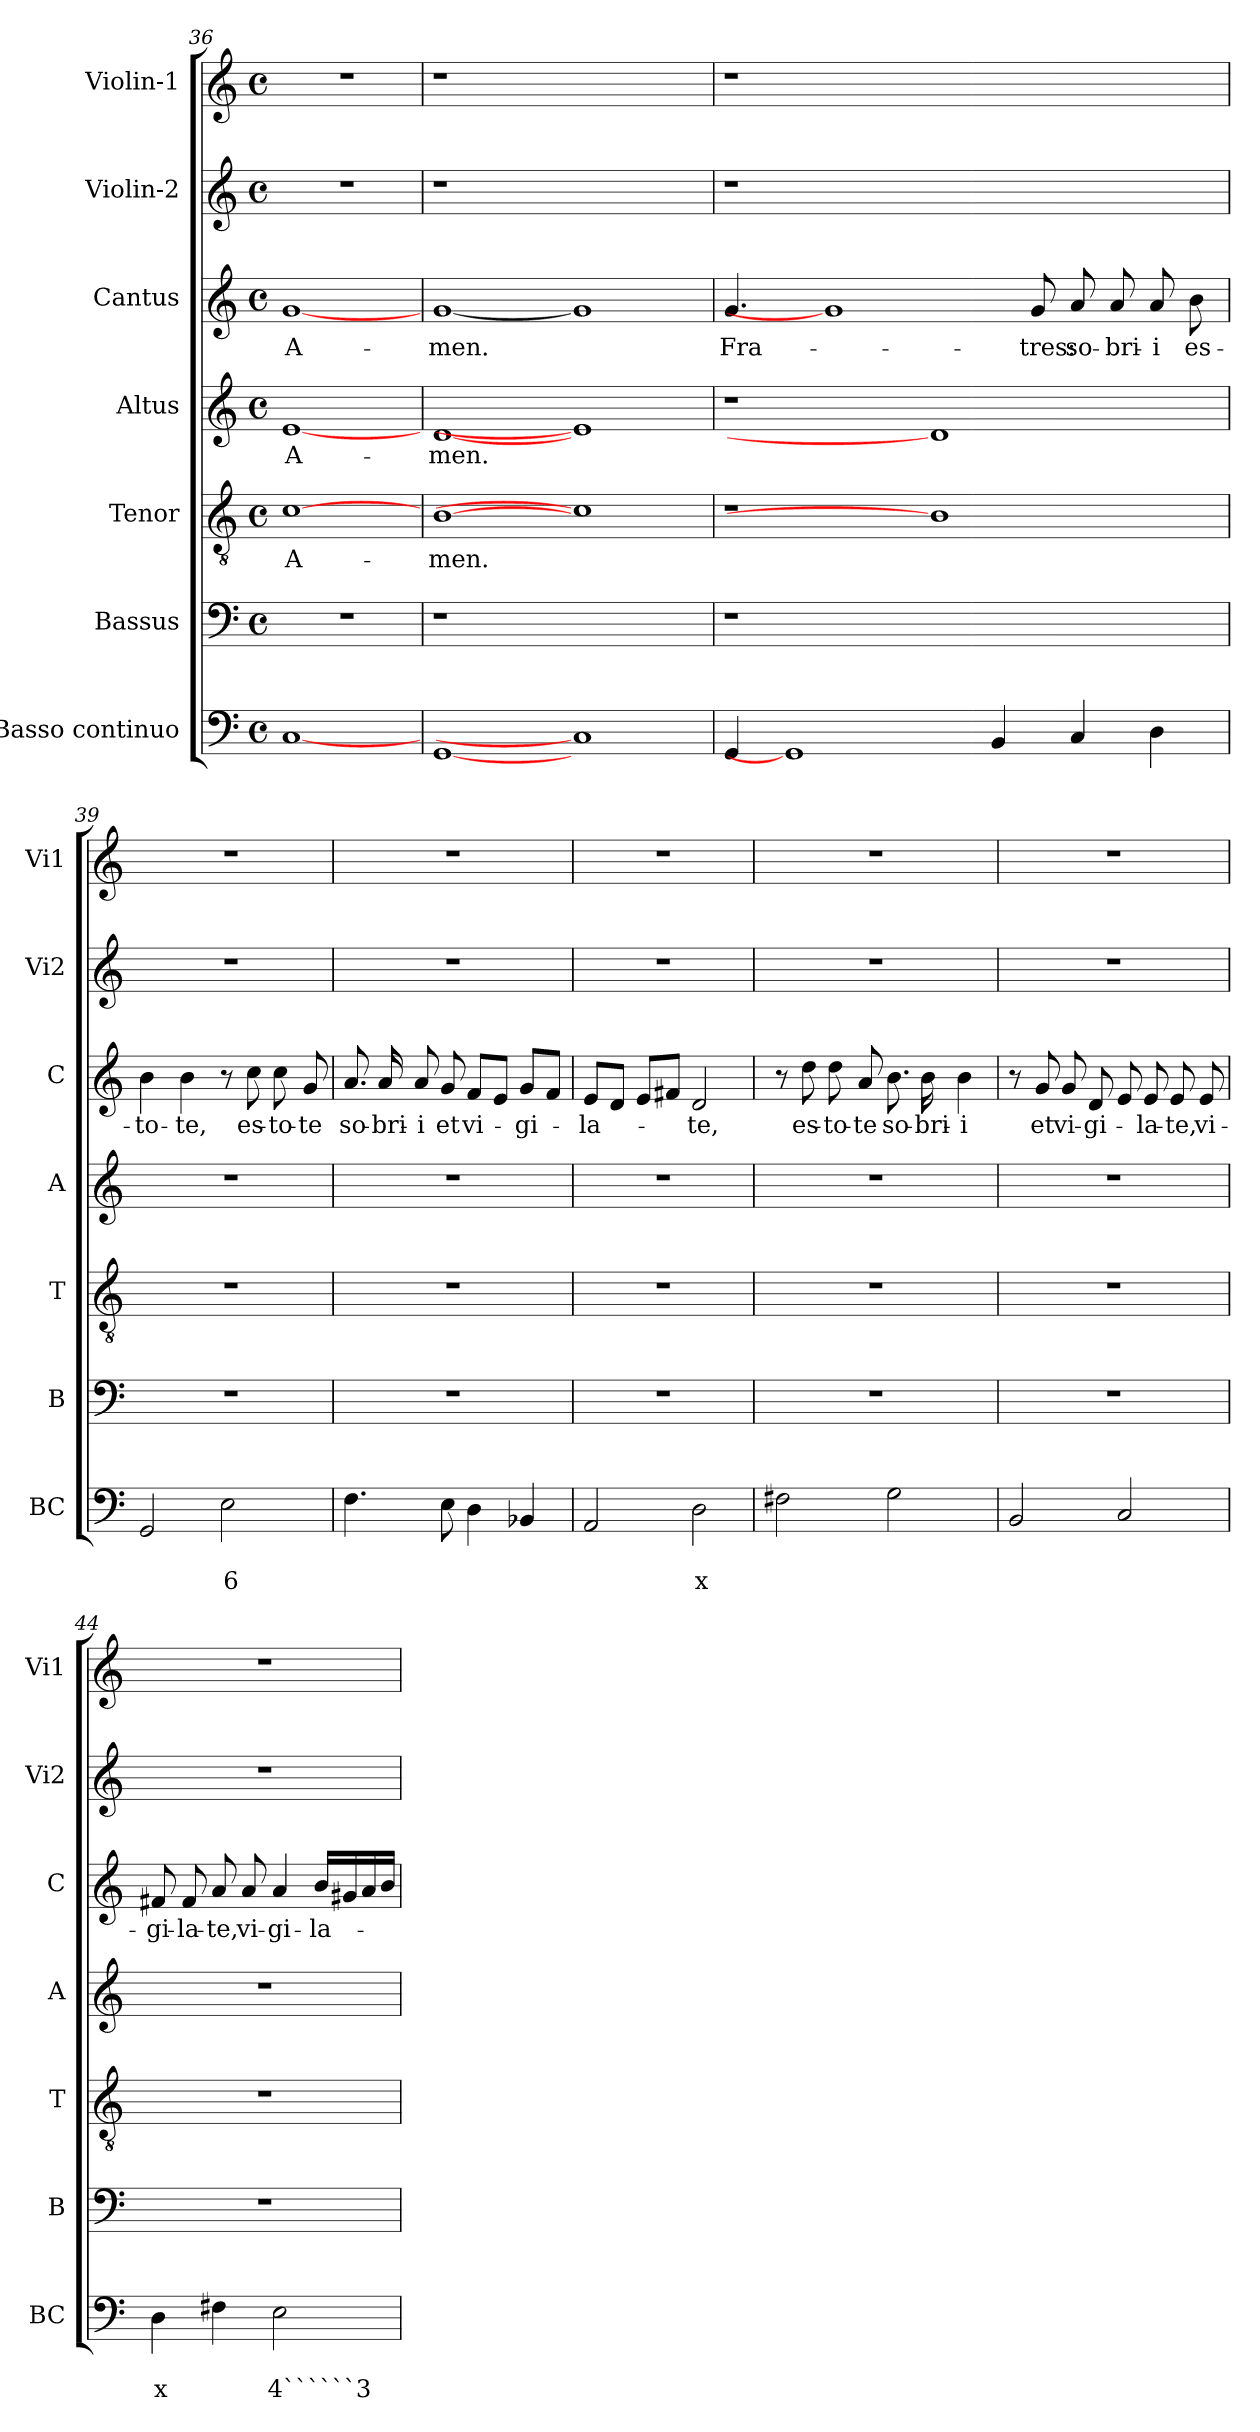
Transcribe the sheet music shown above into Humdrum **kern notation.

**kern	**text	**text	**kern	**kern	**text	**kern	**text	**kern	**text	**kern	**kern
*part7	*part7	*part7	*part6	*part5	*part5	*part4	*part4	*part3	*part3	*part2	*part1
*staff7	*staff7	*staff7	*staff6	*staff5	*staff5	*staff4	*staff4	*staff3	*staff3	*staff2	*staff1
*I"Basso continuo	*	*	*I"Bassus	*I"Tenor	*	*I"Altus	*	*I"Cantus	*	*I"Violin-2	*I"Violin-1
*I'BC	*	*	*I'B	*I'T	*	*I'A	*	*I'C	*	*I'Vi2	*I'Vi1
*clefF4	*	*	*clefF4	*clefGv2	*	*clefG2	*	*clefG2	*	*clefG2	*clefG2
*k[]	*	*	*k[]	*k[]	*	*k[]	*	*k[]	*	*k[]	*k[]
*C:	*	*	*C:	*C:	*	*C:	*	*C:	*	*C:	*C:
*M4/4	*	*	*M4/4	*M4/4	*	*M4/4	*	*M4/4	*	*M4/4	*M4/4
*met(c)	*	*	*met(c)	*met(c)	*	*met(c)	*	*met(c)	*	*met(c)	*met(c)
=36	=36	=36	=36	=36	=36	=36	=36	=36	=36	=36	=36
!	!	!	!	!	!LO:LY:b	!	!LO:LY:b	!	!LO:LY:b	!	!
[1C	.	.	1r	[1c	A-	[1e	A-	[1g	A-	1r	1r
=37	=37	=37	=37	=37	=37	=37	=37	=37	=37	=37	=37
!	!	!	!	!	!LO:LY:b	!	!LO:LY:b	!	!LO:LY:b	!	!
[1GG	.	.	1r	[1B	-men.	[1d	-men.	[1g	-men.	1r	1r
1C]	.	.	1ryy	1c]	.	1e]	.	1g]	.	1ryy	1ryy
!!LO:PB:g=z
=38!	=38!	=38!	=38!	=38!	=38!	=38!	=38!	=38!	=38!	=38!	=38!
!	!	!	!	!	!	!	!	!	!LO:LY:b	!	!
4GG/	.	.	1r	1r	.	1r	.	4.g/	Fra-	1r	1r
1GG]	.	.	.	.	.	.	.	.	.	.	.
.	.	.	.	.	.	.	.	1g]	.	.	.
.	.	.	1ryy	1B]	.	1d]	.	.	.	1ryy	1ryy
4BB/	.	.	.	.	.	.	.	.	.	.	.
!	!	!	!	!	!	!	!	!	!LO:LY:b	!	!
.	.	.	.	.	.	.	.	8g/	-tres:	.	.
!	!	!	!	!	!	!	!	!	!LO:LY:b	!	!
4C/	.	.	.	.	.	.	.	8a/	so-	.	.
!	!	!	!	!	!	!	!	!	!LO:LY:b	!	!
.	.	.	.	.	.	.	.	8a/	-bri-	.	.
!	!	!	!	!	!	!	!	!	!LO:LY:b	!	!
4D\	.	.	.	.	.	.	.	8a/	-i	.	.
!	!	!	!	!	!	!	!	!	!LO:LY:b	!	!
.	.	.	.	.	.	.	.	8b\	es-	.	.
=39	=39	=39	=39	=39	=39	=39	=39	=39	=39	=39	=39
!	!	!	!	!	!	!	!	!	!LO:LY:b	!	!
2GG/	.	.	1r	1r	.	1r	.	4b\	-to-	1r	1r
!	!	!	!	!	!	!	!	!	!LO:LY:b	!	!
.	.	.	.	.	.	.	.	4b\	-te,	.	.
!	!	!LO:LY:b	!	!	!	!	!	!	!	!	!
2E\	.	6	.	.	.	.	.	8r	.	.	.
!	!	!	!	!	!	!	!	!	!LO:LY:b	!	!
.	.	.	.	.	.	.	.	8cc\	es-	.	.
!	!	!	!	!	!	!	!	!	!LO:LY:b	!	!
.	.	.	.	.	.	.	.	8cc\	-to-	.	.
!	!	!	!	!	!	!	!	!	!LO:LY:b	!	!
.	.	.	.	.	.	.	.	8g/	-te	.	.
=40	=40	=40	=40	=40	=40	=40	=40	=40	=40	=40	=40
!	!	!	!	!	!	!	!	!	!LO:LY:b	!	!
4.F\	.	.	1r	1r	.	1r	.	8.a/	so-	1r	1r
!	!	!	!	!	!	!	!	!	!LO:LY:b	!	!
.	.	.	.	.	.	.	.	16a/	-bri-	.	.
!	!	!	!	!	!	!	!	!	!LO:LY:b	!	!
.	.	.	.	.	.	.	.	8a/	-i	.	.
!	!	!	!	!	!	!	!	!	!LO:LY:b	!	!
8E\	.	.	.	.	.	.	.	8g/	et	.	.
!	!	!	!	!	!	!	!	!	!LO:LY:b	!	!
4D\	.	.	.	.	.	.	.	8f/L	vi-	.	.
.	.	.	.	.	.	.	.	8e/J	.	.	.
!	!	!	!	!	!	!	!	!	!LO:LY:b	!	!
4BB-X/	.	.	.	.	.	.	.	8g/L	-gi-	.	.
.	.	.	.	.	.	.	.	8f/J	.	.	.
=41	=41	=41	=41	=41	=41	=41	=41	=41	=41	=41	=41
!	!	!	!	!	!	!	!	!	!LO:LY:b	!	!
2AA/	.	.	1r	1r	.	1r	.	8e/L	-la-	1r	1r
.	.	.	.	.	.	.	.	8d/J	.	.	.
.	.	.	.	.	.	.	.	8e/L	.	.	.
.	.	.	.	.	.	.	.	8f#X/J	.	.	.
!	!	!LO:LY:b	!	!	!	!	!	!	!LO:LY:b	!	!
2D\	.	x	.	.	.	.	.	2d/	-te,	.	.
!!LO:LB:g=z
=42	=42	=42	=42	=42	=42	=42	=42	=42	=42	=42	=42
2F#X\	.	.	1r	1r	.	1r	.	8r	.	1r	1r
!	!	!	!	!	!	!	!	!	!LO:LY:b	!	!
.	.	.	.	.	.	.	.	8dd\	es-	.	.
!	!	!	!	!	!	!	!	!	!LO:LY:b	!	!
.	.	.	.	.	.	.	.	8dd\	-to-	.	.
!	!	!	!	!	!	!	!	!	!LO:LY:b	!	!
.	.	.	.	.	.	.	.	8a/	-te	.	.
!	!	!	!	!	!	!	!	!	!LO:LY:b	!	!
2G\	.	.	.	.	.	.	.	8.b\	so-	.	.
!	!	!	!	!	!	!	!	!	!LO:LY:b	!	!
.	.	.	.	.	.	.	.	16b\	-bri-	.	.
!	!	!	!	!	!	!	!	!	!LO:LY:b	!	!
.	.	.	.	.	.	.	.	4b\	-i	.	.
=43	=43	=43	=43	=43	=43	=43	=43	=43	=43	=43	=43
2BB/	.	.	1r	1r	.	1r	.	8r	.	1r	1r
!	!	!	!	!	!	!	!	!	!LO:LY:b	!	!
.	.	.	.	.	.	.	.	8g/	et	.	.
!	!	!	!	!	!	!	!	!	!LO:LY:b	!	!
.	.	.	.	.	.	.	.	8g/	vi-	.	.
!	!	!	!	!	!	!	!	!	!LO:LY:b	!	!
.	.	.	.	.	.	.	.	8d/	-gi-	.	.
2C/	.	.	.	.	.	.	.	8e/	.	.	.
!	!	!	!	!	!	!	!	!	!LO:LY:b	!	!
.	.	.	.	.	.	.	.	8e/	-la-	.	.
!	!	!	!	!	!	!	!	!	!LO:LY:b	!	!
.	.	.	.	.	.	.	.	8e/	-te,	.	.
!	!	!	!	!	!	!	!	!	!LO:LY:b	!	!
.	.	.	.	.	.	.	.	8e/	vi-	.	.
=44	=44	=44	=44	=44	=44	=44	=44	=44	=44	=44	=44
!	!	!LO:LY:b	!	!	!	!	!	!	!LO:LY:b	!	!
4D\	.	x	1r	1r	.	1r	.	8f#X/	-gi-	1r	1r
!	!	!	!	!	!	!	!	!	!LO:LY:b	!	!
.	.	.	.	.	.	.	.	8f#/	-la-	.	.
!	!	!	!	!	!	!	!	!	!LO:LY:b	!	!
4F#X\	.	.	.	.	.	.	.	8a/	-te,	.	.
!	!	!	!	!	!	!	!	!	!LO:LY:b	!	!
.	.	.	.	.	.	.	.	8a/	vi-	.	.
!	!	!LO:LY:b	!	!	!	!	!	!	!LO:LY:b	!	!
2E\	.	4``````3	.	.	.	.	.	4a/	-gi-	.	.
!	!	!	!	!	!	!	!	!	!LO:LY:b	!	!
.	.	.	.	.	.	.	.	16b/LL	-la-	.	.
.	.	.	.	.	.	.	.	16g#X/	.	.	.
.	.	.	.	.	.	.	.	16a/	.	.	.
.	.	.	.	.	.	.	.	16b/JJ	.	.	.
=	=	=	=	=	=	=	=	=	=	=	=
*-	*-	*-	*-	*-	*-	*-	*-	*-	*-	*-	*-
